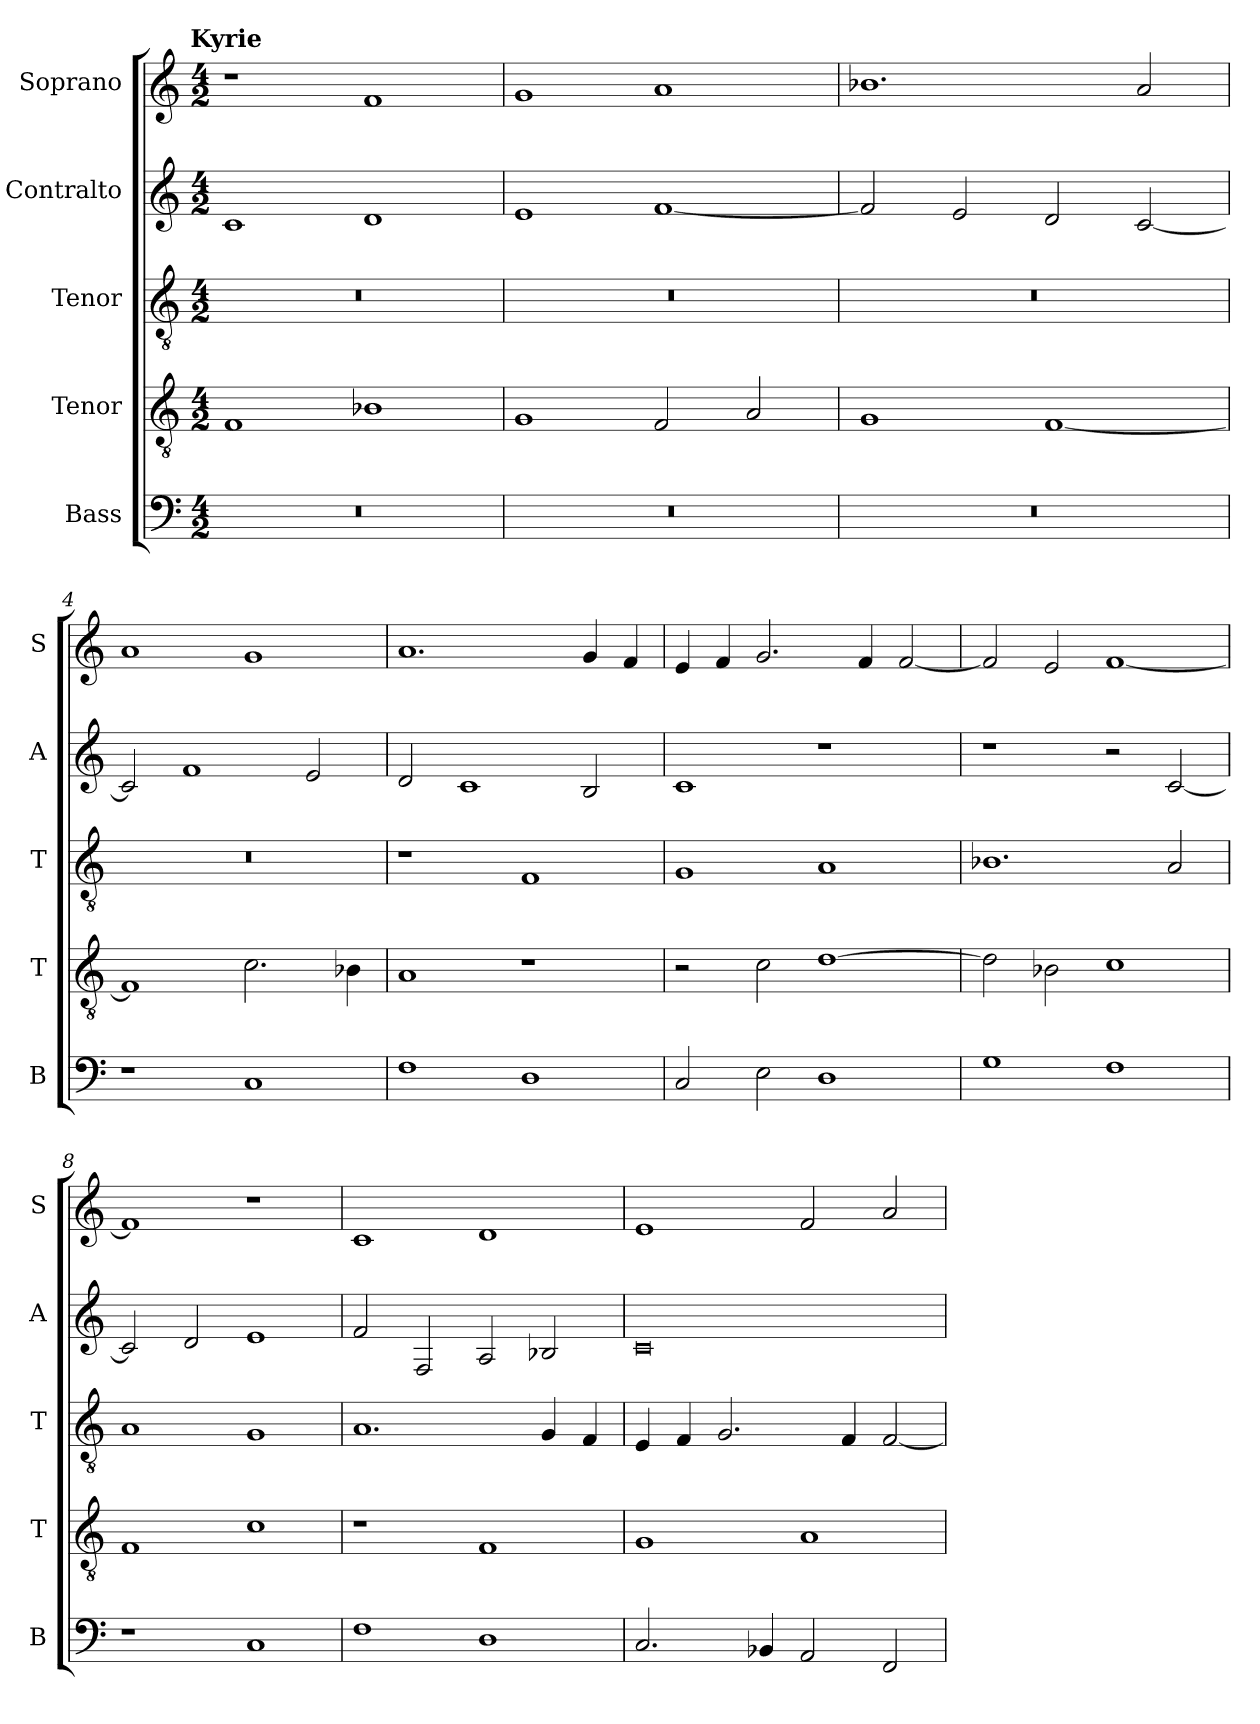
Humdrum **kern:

**kern	**kern	**kern	**kern	**kern
*part5	*part4	*part3	*part2	*part1
*staff5	*staff4	*staff3	*staff2	*staff1
*I"Bass	*I"Tenor	*I"Tenor	*I"Contralto	*I"Soprano
*I'B	*I'T	*I'T	*I'A	*I'S
*clefF4	*clefGv2	*clefGv2	*clefG2	*clefG2
*k[]	*k[]	*k[]	*k[]	*k[]
!!LO:TX:omd:t=Kyrie
*M4/2	*M4/2	*M4/2	*M4/2	*M4/2
=1	=1	=1	=1	=1
0r	1F	0r	1c	1r
.	1B-X	.	1d	1f
=2	=2	=2	=2	=2
0r	1G	0r	1e	1g
.	2F	.	[1f	1a
.	2A	.	.	.
=3	=3	=3	=3	=3
0r	1G	0r	2f]	1.b-X
.	.	.	2e	.
.	[1F	.	2d	.
.	.	.	[2c	2a
=4	=4	=4	=4	=4
1r	1F]	0r	2c]	1a
.	.	.	1f	.
1C	2.c	.	.	1g
.	.	.	2e	.
.	4B-X	.	.	.
=5	=5	=5	=5	=5
1F	1A	1r	2d	1.a
.	.	.	1c	.
1D	1r	1F	.	.
.	.	.	2B	4g
.	.	.	.	4f
=6	=6	=6	=6	=6
2C	2r	1G	1c	4e
.	.	.	.	4f
2E	2c	.	.	2.g
1D	[1d	1A	1r	.
.	.	.	.	4f
.	.	.	.	[2f
=7	=7	=7	=7	=7
1G	2d]	1.B-X	1r	2f]
.	2B-X	.	.	2e
1F	1c	.	2r	[1f
.	.	2A	[2c	.
=8	=8	=8	=8	=8
1r	1F	1A	2c]	1f]
.	.	.	2d	.
1C	1c	1G	1e	1r
=9	=9	=9	=9	=9
1F	1r	1.A	2f	1c
.	.	.	2F	.
1D	1F	.	2A	1d
.	.	4G	2B-X	.
.	.	4F	.	.
=10	=10	=10	=10	=10
2.C	1G	4E	0c	1e
.	.	4F	.	.
.	.	2.G	.	.
4BB-X	.	.	.	.
2AA	1A	.	.	2f
.	.	4F	.	.
2FF	.	[2F	.	2a
=	=	=	=	=
*-	*-	*-	*-	*-
